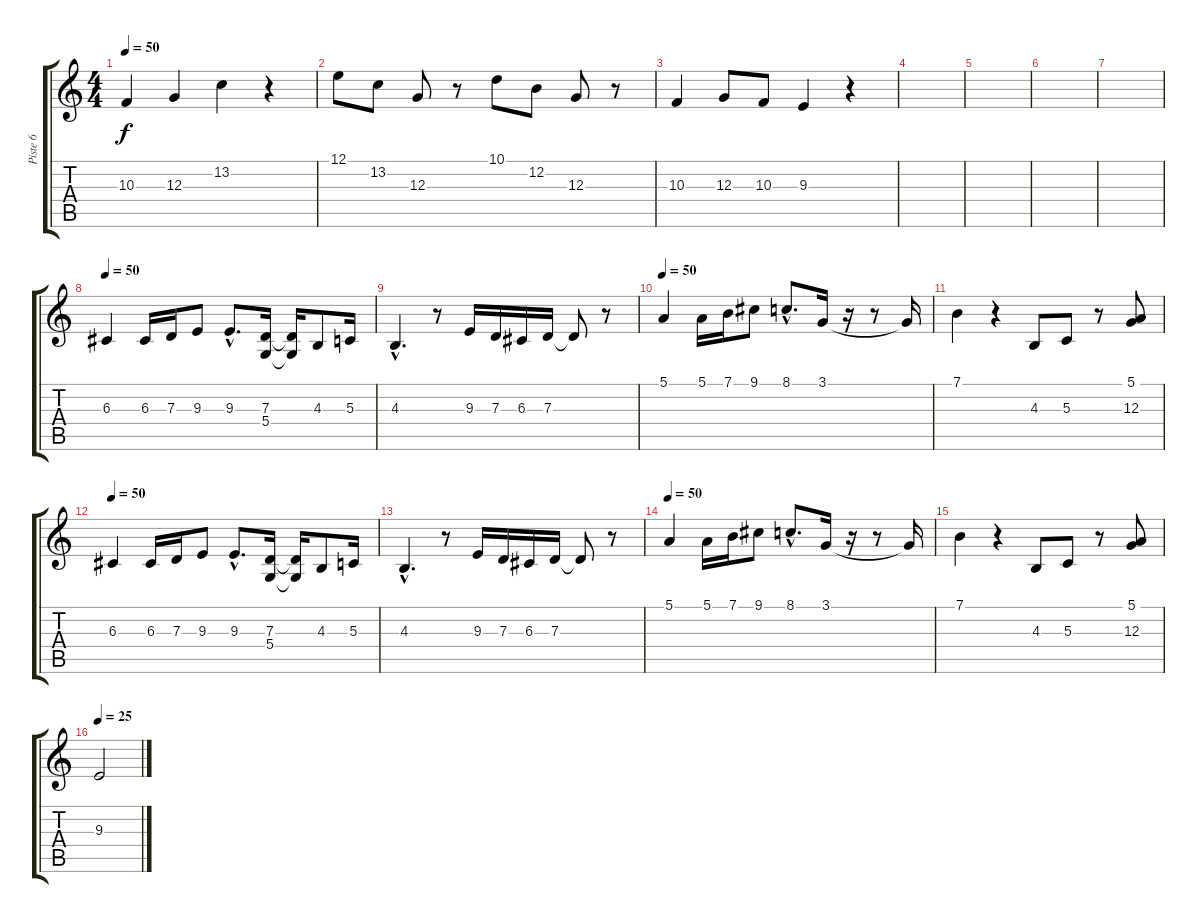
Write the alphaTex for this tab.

\track ("Piste 6" "Piste 6") {instrument lead4chiff}
\staff {score tabs}
\tuning (E4 B3 G3 D3 A2 E2) {hide}
\ts (4 4)
\tempo 50
\clef g2
\ks c
10.3.4{dy f} 12.3.4 13.2.4 r.4 |
12.1.8 13.2.8 12.3.8 r.8 10.1.8 12.2.8 12.3.8 r.8 |
10.3.4 12.3.8 10.3.8 9.3.4 r.4 |
|
|
|
|
\tempo 50
6.3.4 6.3.16 7.3.16 9.3.8 9.3{hac}.8{d} (7.3 5.4).16 (7.3{t} 5.4{t}).16 4.3.8 5.3.16 |
4.3{hac}.4{d} r.8 9.3.16 7.3.16 6.3.16 7.3.16 7.3{t}.8 r.8 |
\tempo 50
5.1.4 5.1.16 7.1.16 9.1.8 8.1{hac}.8{d} 3.1.16 r.16 r.8 3.1{t}.16 |
7.1.4 r.4 4.3.8 5.3.8 r.8 (5.1 12.3).8 |
\tempo 50
6.3.4 6.3.16 7.3.16 9.3.8 9.3{hac}.8{d} (7.3 5.4).16 (7.3{t} 5.4{t}).16 4.3.8 5.3.16 |
4.3{hac}.4{d} r.8 9.3.16 7.3.16 6.3.16 7.3.16 7.3{t}.8 r.8 |
\tempo 50
5.1.4 5.1.16 7.1.16 9.1.8 8.1{hac}.8{d} 3.1.16 r.16 r.8 3.1{t}.16 |
7.1.4 r.4 4.3.8 5.3.8 r.8 (5.1 12.3).8 |
\tempo 10
\tempo 25
9.3.2
